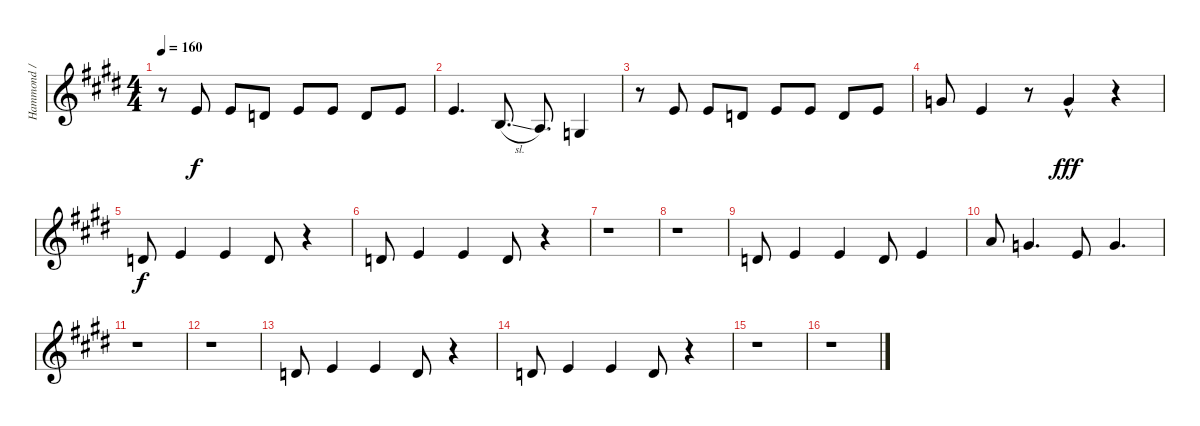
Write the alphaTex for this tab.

\track (" Hammond / Bluie Vocals" " Hammond /") {instrument lead3calliope}
\staff {score}
\tuning (E4 B3 G3 D3 A2 E2) {hide}
\ts (4 4)
\tempo 160
\clef g2
\ks e
r.8{dy f} 5.2.8 5.2.8 3.2.8 5.2.8 5.2.8 3.2.8 5.2.8 |
5.2.4{d} 4.3{sl}.8{d} 2.3.8{d} 0.3.4 |
r.8 5.2.8 5.2.8 3.2.8 5.2.8 5.2.8 3.2.8 5.2.8 |
3.1.8 5.2.4 r.8 3.1{hac}.4{dy fff} r.4 |
3.2.8{dy f} 5.2.4 5.2.4 3.2.8 r.4 |
3.2.8 5.2.4 5.2.4 3.2.8 r.4 |
r.1 |
r.1 |
3.2.8 5.2.4 5.2.4 3.2.8 5.2.4 |
5.1.8 3.1.4{d} 5.2.8 3.1.4{d} |
r.1 |
r.1 |
3.2.8 5.2.4 5.2.4 3.2.8 r.4 |
3.2.8 5.2.4 5.2.4 3.2.8 r.4 |
r.1 |
r.1
